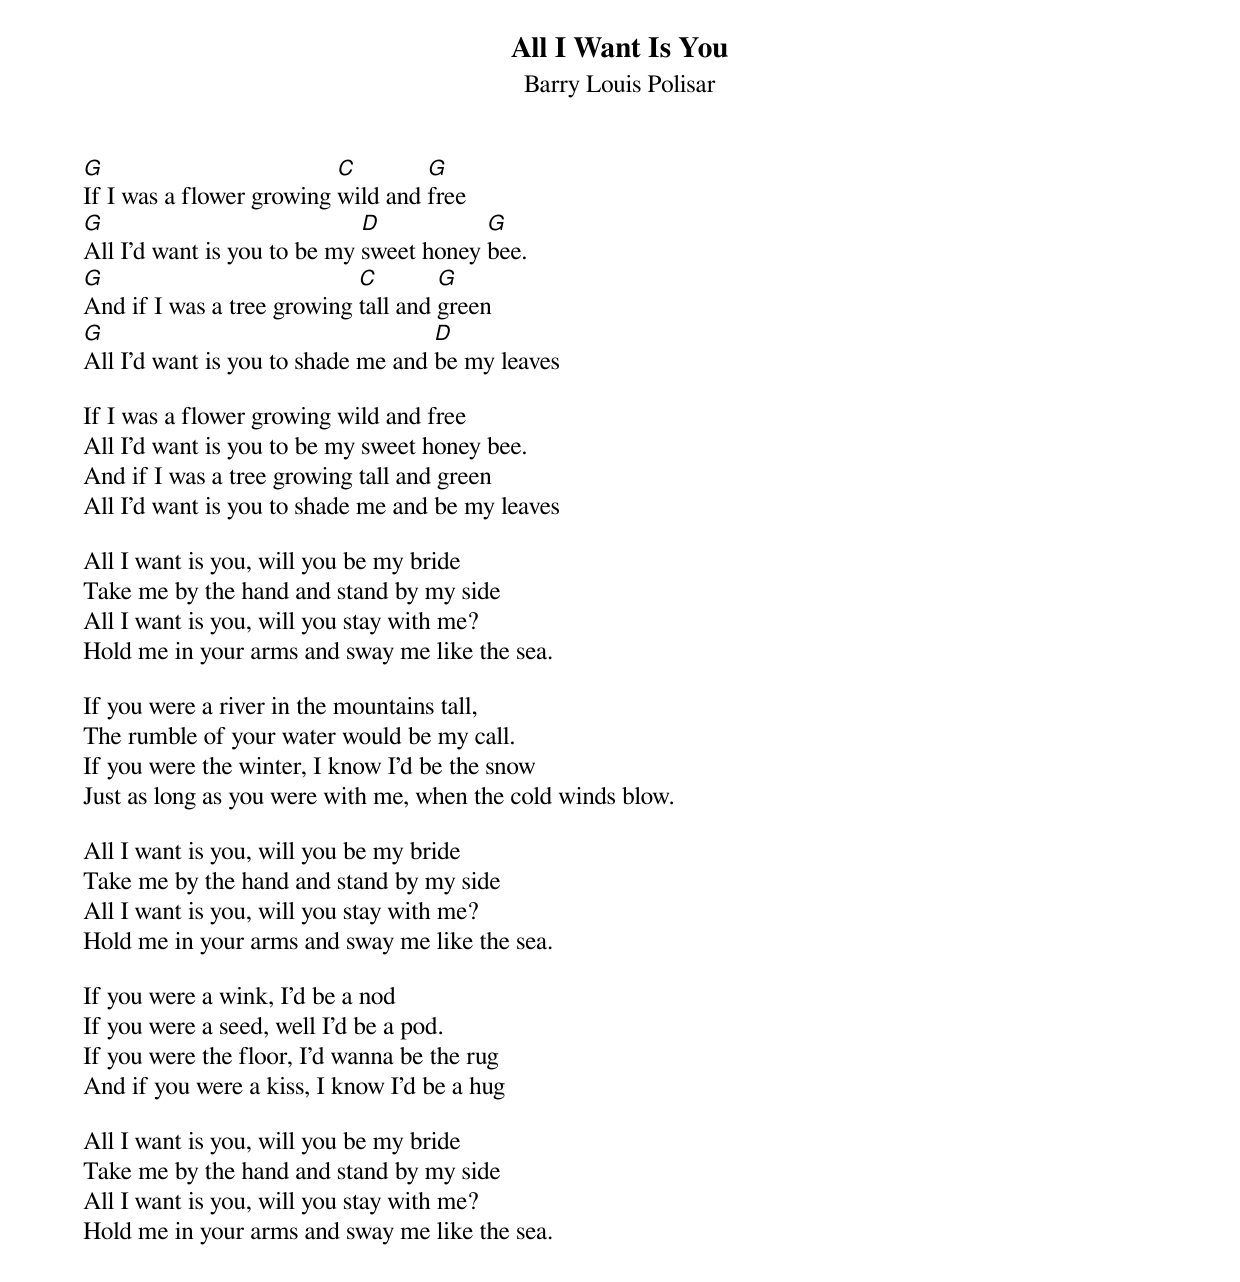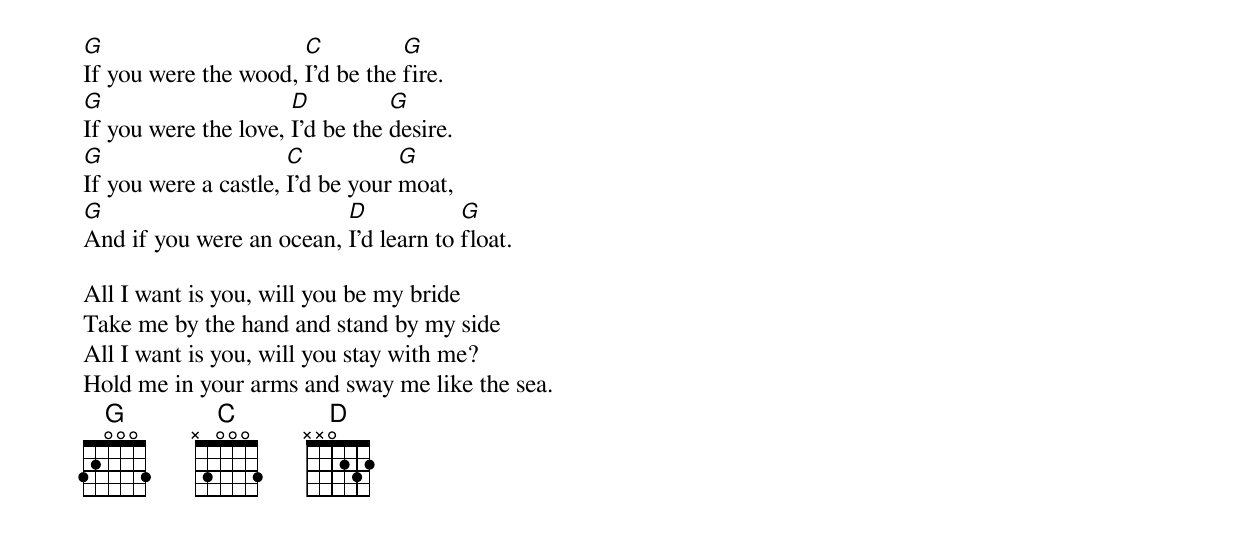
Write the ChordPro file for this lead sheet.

{title:All I Want Is You}
{subtitle:Barry Louis Polisar}
{define: C base-fret 1 frets x 3 0 0 0 3}

[G]If I was a flower growing [C]wild and [G]free
[G]All I'd want is you to be my [D]sweet honey [G]bee.
[G]And if I was a tree growing [C]tall and [G]green
[G]All I'd want is you to shade me and [D]be my leaves

If I was a flower growing wild and free
All I'd want is you to be my sweet honey bee.
And if I was a tree growing tall and green
All I'd want is you to shade me and be my leaves

All I want is you, will you be my bride
Take me by the hand and stand by my side
All I want is you, will you stay with me?
Hold me in your arms and sway me like the sea.

If you were a river in the mountains tall,
The rumble of your water would be my call.
If you were the winter, I know I'd be the snow
Just as long as you were with me, when the cold winds blow.

All I want is you, will you be my bride
Take me by the hand and stand by my side
All I want is you, will you stay with me?
Hold me in your arms and sway me like the sea.

If you were a wink, I'd be a nod
If you were a seed, well I'd be a pod.
If you were the floor, I'd wanna be the rug
And if you were a kiss, I know I'd be a hug

All I want is you, will you be my bride
Take me by the hand and stand by my side
All I want is you, will you stay with me?
Hold me in your arms and sway me like the sea.

{new_page}
[G]If you were the wood, [C]I'd be the [G]fire.
[G]If you were the love, [D]I'd be the [G]desire.
[G]If you were a castle, [C]I'd be your [G]moat,
[G]And if you were an ocean, [D]I'd learn to [G]float.

All I want is you, will you be my bride
Take me by the hand and stand by my side
All I want is you, will you stay with me?
Hold me in your arms and sway me like the sea.
